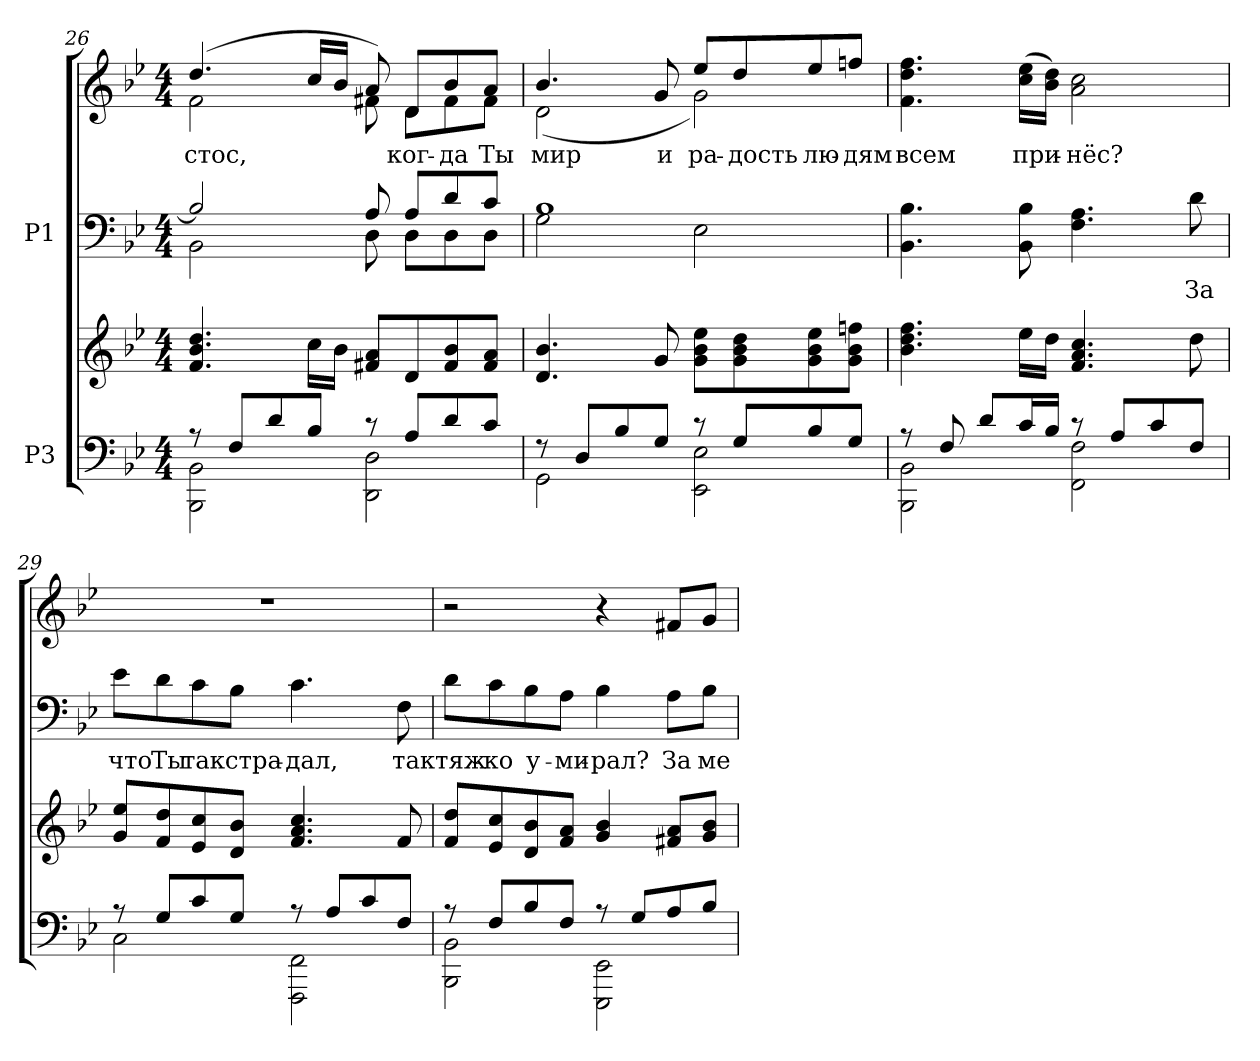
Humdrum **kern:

**kern	**kern	**kern	**text	**kern	**text
*part2	*part2	*part1	*part1	*part1	*part1
*staff4	*staff3	*staff2	*staff2	*staff1	*staff1
*I"P3	*	*I"P1	*	*	*
*clefF4	*clefG2	*clefF4	*	*clefG2	*
*k[b-e-]	*k[b-e-]	*k[b-e-]	*	*k[b-e-]	*
*g:	*g:	*g:	*	*g:	*
*M4/4	*M4/4	*M4/4	*	*M4/4	*
=26	=26	=26	=26	=26	=26
*^	*	*^	*	*	*
!	!	!	!	!	!	!	!LO:LY:b:color=#000000
*	*	*	*	*	*	*^	*
8r	2BBB-i\ 2BB-i	4.fi/ 4.b-i 4.ddi	2B-i/]	2BB-i\	.	(4.ddi/	2fi\	-стос,
8Fi/L	.	.	.	.	.	.	.	.
8di/	.	.	.	.	.	.	.	.
8B-i/J	.	16cci\LL	.	.	.	16cci/LL	.	.
.	.	16b-i\JJ	.	.	.	16b-i/JJ	.	.
8r	2DDi\ 2Di	8f#Xi/ 8aiL	8Ai/	8Di\	.	8ai/)	8f#Xi\	.
!	!	!	!	!	!	!	!	!LO:LY:b:color=#000000
8Ai/L	.	8di/	8Ai/L	8Di\L	.	8di/L	8di\L	ког-
!	!	!	!	!	!	!	!	!LO:LY:b:color=#000000
8di/	.	8f#i/ 8b-i	8di/	8Di\	.	8b-i/	8f#i\	-да
!	!	!	!	!	!	!	!	!LO:LY:b:color=#000000
8ci/J	.	8f#i/ 8aiJ	8ci/J	8Di\J	.	8ai/J	8f#i\J	Ты
!!LO:LB:g=z	!!
=27	=27	=27	=27	=27	=27	=27	=27	=27
!	!	!	!	!	!	!	!	!LO:LY:b:color=#000000
8r	2GGi\	4.di/ 4.b-i	1B-i	2Gi\	.	4.b-i/	(2di\	мир
8Di/L	.	.	.	.	.	.	.	.
8B-i/	.	.	.	.	.	.	.	.
!	!	!	!	!	!	!	!	!LO:LY:b:color=#000000
8Gi/J	.	8gi/	.	.	.	8gi/	.	и
!	!	!	!	!	!	!	!	!LO:LY:b:color=#000000
8r	2EE-i\ 2E-i	8gi\ 8b-i 8ee-iL	.	2E-i\	.	8ee-i/L	2gi\)	ра-
!	!	!	!	!	!	!	!	!LO:LY:b:color=#000000
8Gi/L	.	8gi\ 8b-i 8ddi	.	.	.	8ddi/	.	-дость
!	!	!	!	!	!	!	!	!LO:LY:b:color=#000000
8B-i/	.	8gi\ 8b-i 8ee-i	.	.	.	8ee-i/	.	лю-
!	!	!	!	!	!	!	!	!LO:LY:b:color=#000000
8Gi/J	.	8gi\ 8b-i 8ffniJ	.	.	.	8ffni/J	.	-дям
*	*	*	*v	*v	*	*	*	*
*	*	*	*	*	*v	*v	*
=28	=28	=28	=28	=28	=28	=28
!	!	!	!	!	!	!LO:LY:b:color=#000000
8r	2BBB-i\ 2BB-i	4.b-i\ 4.ddi 4.ffi	4.BB-i\ 4.B-i	.	4.fi\ 4.ddi 4.ffi	всем
8Fi/	.	.	.	.	.	.
8di/L	.	.	.	.	.	.
!	!	!	!	!	!	!LO:LY:b:color=#000000
16ci/L	.	16ee-i\LL	8BB-i\ 8B-i	.	(16cci\ 16ee-iLL	при-
16B-i/JJ	.	16ddi\JJ	.	.	16b-i\ 16ddiJJ)	.
!	!	!	!	!	!	!LO:LY:b:color=#000000
8r	2FFi\ 2Fi	4.fi/ 4.ai 4.cci	4.Fi\ 4.Ai	.	2ai\ 2cci	-нёс?
8Ai/L	.	.	.	.	.	.
8ci/	.	.	.	.	.	.
!	!	!	!	!LO:LY:a:color=#000000	!	!
8Fi/J	.	8ddi\	8di\	За	.	.
=29	=29	=29	=29	=29	=29	=29
!	!	!	!	!LO:LY:a:color=#000000	!	!
8r	2Ci\	8gi/ 8ee-iL	8e-i\L	что	1r	.
!	!	!	!	!LO:LY:a:color=#000000	!	!
8Gi/L	.	8fi/ 8ddi	8di\	Ты	.	.
!	!	!	!	!LO:LY:a:color=#000000	!	!
8ci/	.	8e-i/ 8cci	8ci\	так	.	.
!	!	!	!	!LO:LY:a:color=#000000	!	!
8Gi/J	.	8di/ 8b-iJ	8B-i\J	стра-	.	.
!	!	!	!	!LO:LY:a:color=#000000	!	!
8r	2FFFi\ 2FFi	4.fi/ 4.ai 4.cci	4.ci\	-дал,	.	.
8Ai/L	.	.	.	.	.	.
8ci/	.	.	.	.	.	.
!	!	!	!	!LO:LY:a:color=#000000	!	!
8Fi/J	.	8fi/	8Fi\	так	.	.
!!LO:PB:g=z
=30	=30	=30	=30	=30	=30	=30
!	!	!	!	!LO:LY:a:color=#000000	!	!
8r	2BBB-i\ 2BB-i	8fi/ 8ddiL	8di\L	тяж-	2r	.
!	!	!	!	!LO:LY:a:color=#000000	!	!
8Fi/L	.	8e-i/ 8cci	8ci\	-ко	.	.
!	!	!	!	!LO:LY:a:color=#000000	!	!
8B-i/	.	8di/ 8b-i	8B-i\	у-	.	.
!	!	!	!	!LO:LY:a:color=#000000	!	!
8Fi/J	.	8fi/ 8aiJ	8Ai\J	-ми-	.	.
!	!	!	!	!LO:LY:a:color=#000000	!	!
8r	2EEE-i\ 2EE-i	4gi/ 4b-i	4B-i\	-рал?	4r	.
8Gi/L	.	.	.	.	.	.
!	!	!	!	!LO:LY:a:color=#000000	!	!
8Ai/	.	8f#Xi/ 8aiL	8Ai\L	За	8f#Xi/L	.
!	!	!	!	!LO:LY:a:color=#000000	!	!
8B-i/J	.	8gi/ 8b-iJ	8B-i\J	ме-	8gi/J	.
*v	*v	*	*	*	*	*
=	=	=	=	=	=
*-	*-	*-	*-	*-	*-
